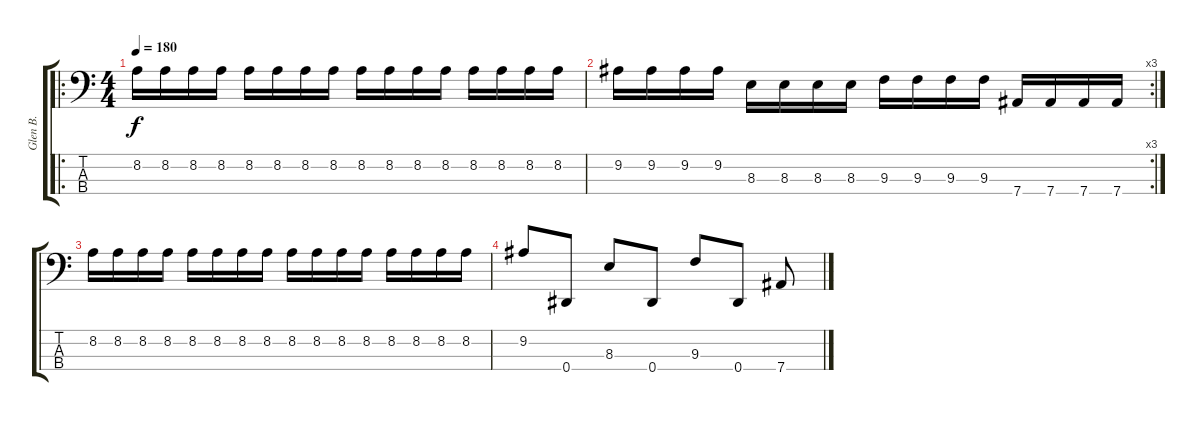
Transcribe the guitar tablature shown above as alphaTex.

\track ("Glen B." "Glen B.") {instrument acousticguitarnylon}
\staff {score tabs}
\tuning (Gb2 Db2 Ab1 Eb1) {hide}
\ro
\ts (4 4)
\tempo 180
\clef f4
\ks c
8.2.16{dy f} 8.2.16 8.2.16 8.2.16 8.2.16 8.2.16 8.2.16 8.2.16 8.2.16 8.2.16 8.2.16 8.2.16 8.2.16 8.2.16 8.2.16 8.2.16 |
\rc 3
9.2.16 9.2.16 9.2.16 9.2.16 8.3.16 8.3.16 8.3.16 8.3.16 9.3.16 9.3.16 9.3.16 9.3.16 7.4.16 7.4.16 7.4.16 7.4.16 |
8.2.16 8.2.16 8.2.16 8.2.16 8.2.16 8.2.16 8.2.16 8.2.16 8.2.16 8.2.16 8.2.16 8.2.16 8.2.16 8.2.16 8.2.16 8.2.16 |
9.2.8 0.4.8 8.3.8 0.4.8 9.3.8 0.4.8 7.4.8
